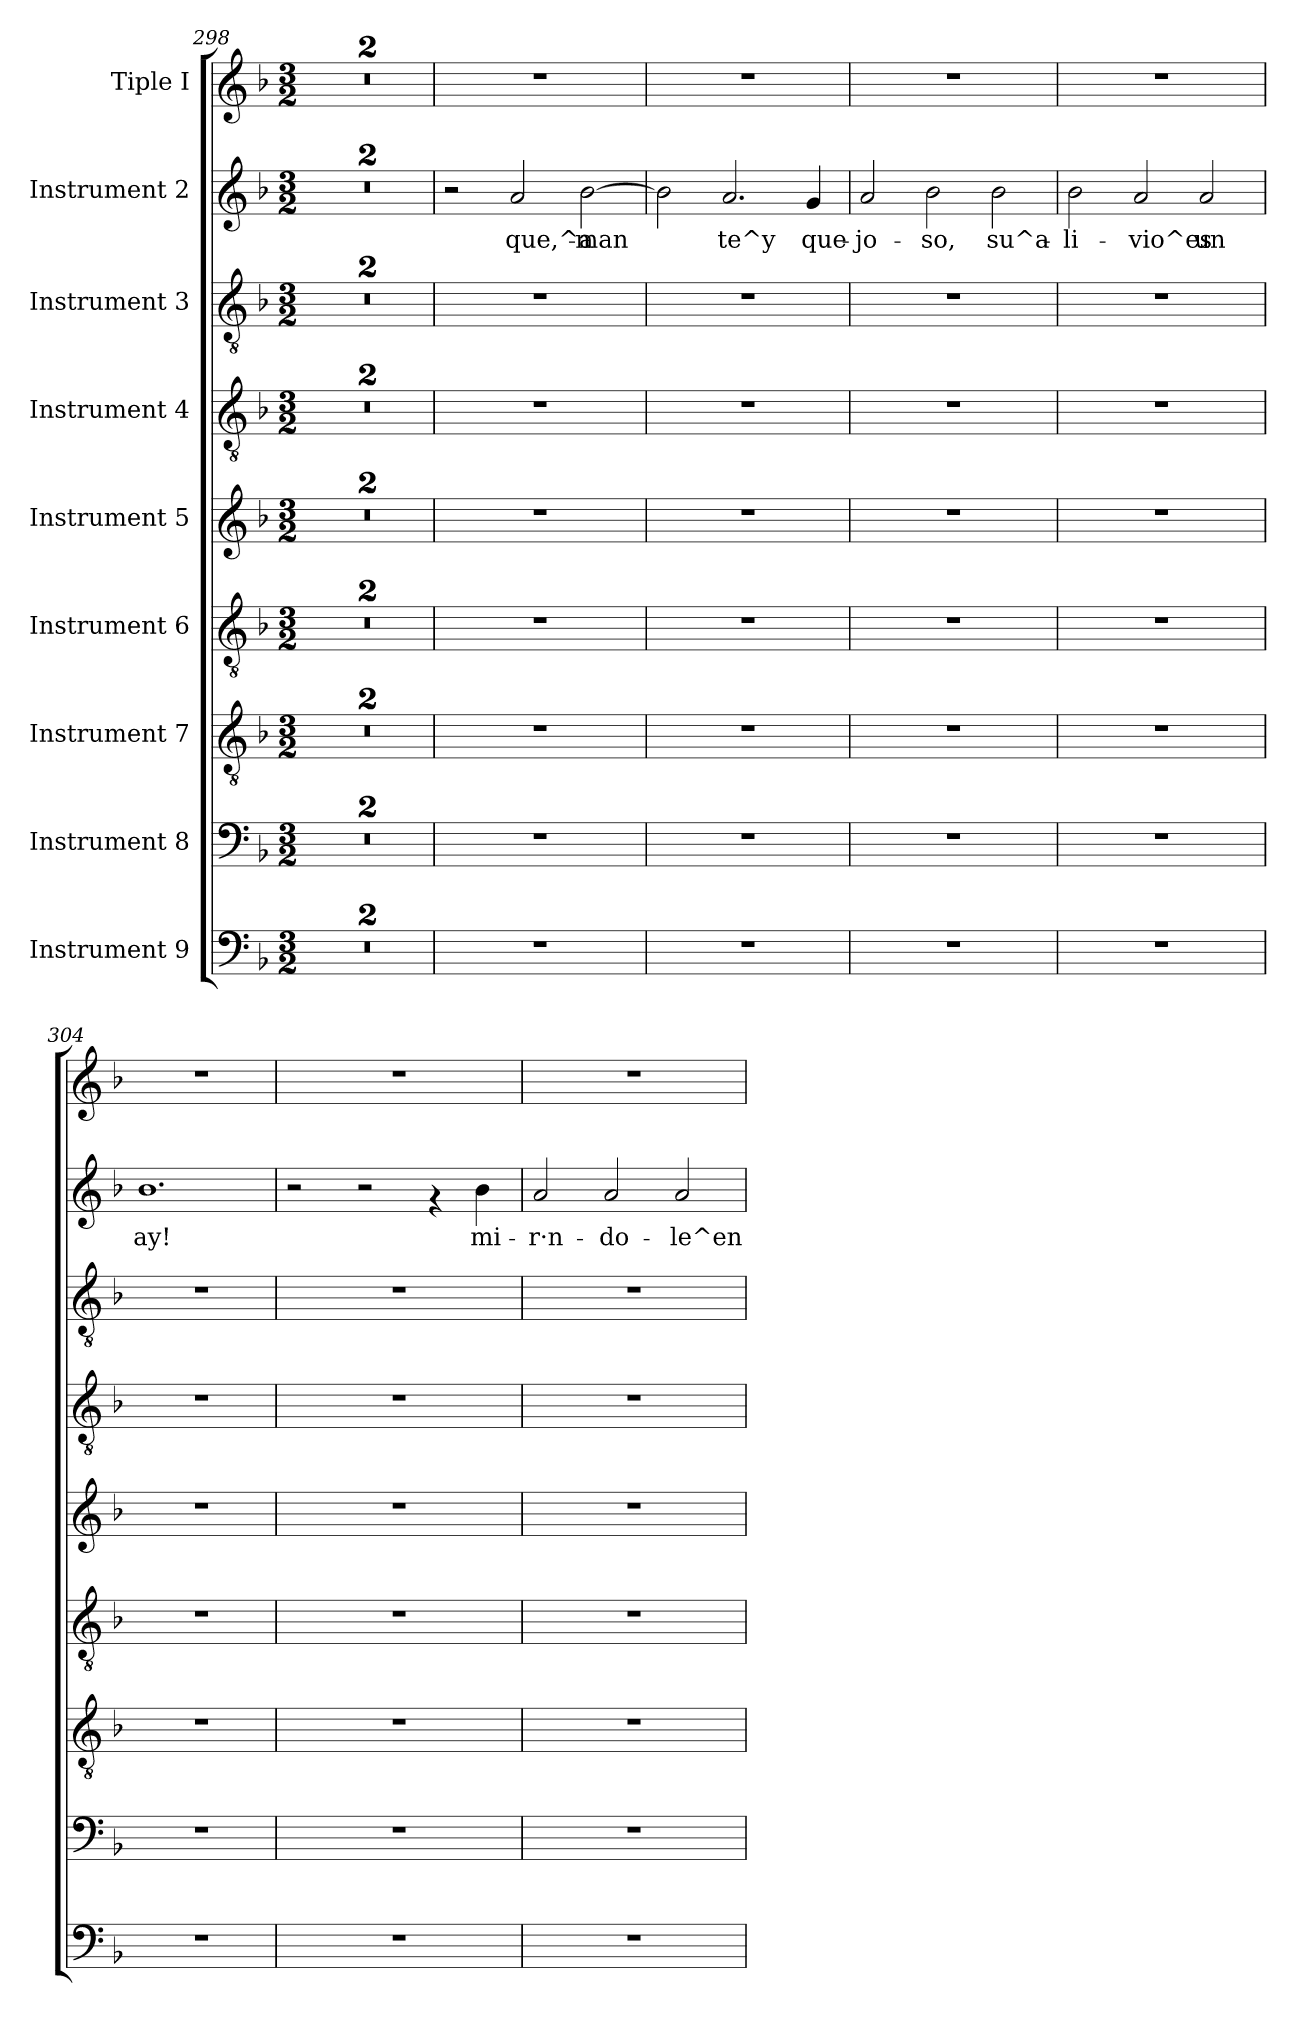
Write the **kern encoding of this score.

**kern	**kern	**kern	**kern	**kern	**kern	**kern	**kern	**text	**kern
*part9	*part8	*part7	*part6	*part5	*part4	*part3	*part2	*part2	*part1
*staff9	*staff8	*staff7	*staff6	*staff5	*staff4	*staff3	*staff2	*staff2	*staff1
*I"Instrument 9	*I"Instrument 8	*I"Instrument 7	*I"Instrument 6	*I"Instrument 5	*I"Instrument 4	*I"Instrument 3	*I"Instrument 2	*	*I"Tiple I
*clefF4	*clefF4	*clefGv2	*clefGv2	*clefG2	*clefGv2	*clefGv2	*clefG2	*	*clefG2
*k[b-]	*k[b-]	*k[b-]	*k[b-]	*k[b-]	*k[b-]	*k[b-]	*k[b-]	*	*k[b-]
*F:	*F:	*F:	*F:	*F:	*F:	*F:	*F:	*	*F:
*M3/2	*M3/2	*M3/2	*M3/2	*M3/2	*M3/2	*M3/2	*M3/2	*	*M3/2
=298	=298	=298	=298	=298	=298	=298	=298	=298	=298
1.r	1.r	1.r	1.r	1.r	1.r	1.r	1.r	.	1.r
=299	=299	=299	=299	=299	=299	=299	=299	=299	=299
1.r	1.r	1.r	1.r	1.r	1.r	1.r	1.r	.	1.r
=300	=300	=300	=300	=300	=300	=300	=300	=300	=300
1.r	1.r	1.r	1.r	1.r	1.r	1.r	2r	.	1.r
!	!	!	!	!	!	!	!	!LO:LY:b:cj	!
.	.	.	.	.	.	.	2a/	que,^a-	.
!	!	!	!	!	!	!	!	!LO:LY:b:cj	!
.	.	.	.	.	.	.	[>2b-\	-man-	.
=301	=301	=301	=301	=301	=301	=301	=301	=301	=301
!	!	!	!	!	!	!	!	!LO:LY:b:cj	!
1.r	1.r	1.r	1.r	1.r	1.r	1.r	2b-\]	--	1.r
!	!	!	!	!	!	!	!	!LO:LY:b:cj	!
.	.	.	.	.	.	.	2.a/	-te^y	.
!	!	!	!	!	!	!	!	!LO:LY:b:cj	!
.	.	.	.	.	.	.	4g/	que-	.
=302	=302	=302	=302	=302	=302	=302	=302	=302	=302
!	!	!	!	!	!	!	!	!LO:LY:b:cj	!
1.r	1.r	1.r	1.r	1.r	1.r	1.r	2a/	-jo-	1.r
!	!	!	!	!	!	!	!	!LO:LY:b:cj	!
.	.	.	.	.	.	.	2b-\	-so,	.
!	!	!	!	!	!	!	!	!LO:LY:b:cj	!
.	.	.	.	.	.	.	2b-\	su^a-	.
=303	=303	=303	=303	=303	=303	=303	=303	=303	=303
!	!	!	!	!	!	!	!	!LO:LY:b:cj	!
1.r	1.r	1.r	1.r	1.r	1.r	1.r	2b-\	-li-	1.r
!	!	!	!	!	!	!	!	!LO:LY:b:cj	!
.	.	.	.	.	.	.	2a/	-vio^es	.
!	!	!	!	!	!	!	!	!LO:LY:b:cj	!
.	.	.	.	.	.	.	2a/	un	.
=304	=304	=304	=304	=304	=304	=304	=304	=304	=304
!	!	!	!	!	!	!	!	!LO:LY:b:cj	!
1.r	1.r	1.r	1.r	1.r	1.r	1.r	1.b-	ay!	1.r
!!LO:LB:g=z
=305	=305	=305	=305	=305	=305	=305	=305	=305	=305
1.r	1.r	1.r	1.r	1.r	1.r	1.r	2r	.	1.r
.	.	.	.	.	.	.	2r	.	.
.	.	.	.	.	.	.	4rf	.	.
!	!	!	!	!	!	!	!	!LO:LY:b:cj	!
.	.	.	.	.	.	.	4b-\	mi-	.
=306	=306	=306	=306	=306	=306	=306	=306	=306	=306
!	!	!	!	!	!	!	!	!LO:LY:b:cj	!
1.r	1.r	1.r	1.r	1.r	1.r	1.r	2a/	-r·n-	1.r
!	!	!	!	!	!	!	!	!LO:LY:b:cj	!
.	.	.	.	.	.	.	2a/	-do-	.
!	!	!	!	!	!	!	!	!LO:LY:b:cj	!
.	.	.	.	.	.	.	2a/	-le^en	.
=	=	=	=	=	=	=	=	=	=
*-	*-	*-	*-	*-	*-	*-	*-	*-	*-
